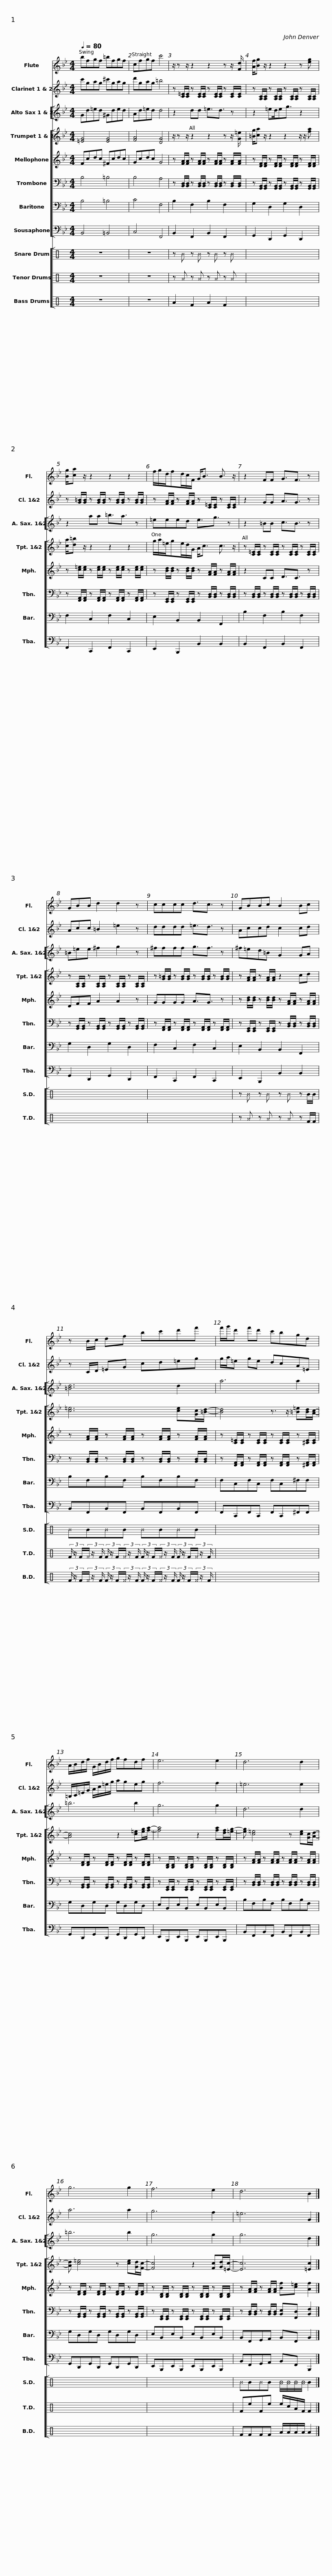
X:1
%%score 1 2 [ 3 ] [ 4 5 6 7 8 ] [ 9 10 11 ]
L:1/8
Q:1/4=80
M:4/4
I:linebreak $
K:Bb
V:1 treble
V:2 treble transpose=-2
V:3 treble transpose=-9
V:4 treble transpose=-2
V:5 treble transpose=-7
V:6 bass
V:7 bass
V:8 bass
V:9 perc
K:none
V:10 perc
K:none
V:11 perc
K:none
V:1
 bfgf =bfgf | cfgf c'4 | z/ z z/ z2 z2 z z/ [Fd]/ | [Af]/[Bg] z/ z2 z2 z [eg] | [Bg]/[ca] z/ z2 z2 z2 | %5
 f/g/d/fd/c/F/ G<B B3/2 z/ | z2 FF G3/2F3/2 z |$ GBB d2 d2 z | cccc d3/2c3/2 z | GBBc B2 Bc | %10
 z B/c/ df bc'd'f' | f'/g'/d' f'd' c'bgd |$ A/B/d/f/ G/B/d/f/ gfdf | e6 e2 | d6 d2 | %15
 g6 g2 | f6 e2 | d6 B2 |] %18
V:2
 c'gag ^c'gag | d'gag =b4 | z [C=E]/[CE]/ z [CE]/[CE]/ z [CE]/[CE]/ z [CE]/[CE]/ | z [A,C]/[A,C]/ z [A,C]/[A,C]/ z [A,C]/[A,C]/ z [A,C]/[A,C]/ | z [G=B]/[GB]/ z [GB]/[GB]/ z [GB]/[GB]/ z [GB]/[GB]/ | %5
 z [FA]/[FA]/ z [FA]/[FA]/ z [C=E]/[CE]/ z [CE]/[CE]/ | z2 GG A3/2G3/2 z |$ Acc =B2 =e2 z | dddd =e3/2d3/2 z | Accd c2 cd | %10
 z C/D/ =EG cd=eg | g/a/=e ge dcA=E |$ =B,/C/=E/G/ A/c/=e/g/ ageg | f6 f2 | =e6 e2 | %15
 a6 a2 | g6 f2 | =e6 G2 |] %18
V:3
 Gd=ed ^Gded | Ad=ed d4 | z2 dd =e3/2d3/2 z | z2 =ed/eg3/2 z2 | z2 aa =b3/2a3/2 z | %5
 =eeed e3/2g3/2 z | z2 =BB c3/2B3/2 z |$ =B=ee ^f2 g2 z | ^ffff g3/2f3/2 z | ^f=ed=B G2 GA | %10
 [=Bd]6 d2 | a6 a2 |$ =b6 b2 | g6 g2 | d6 d2 | %15
 =b6 b2 | g6 g2 | g6 d2 |] %18
V:4
 [=EG]4 [EG]4 | [FA]4 [DG]4 | z/ z z/ z2 z2 z z/ [G=e]/ | [=Bg]/[ca] z/ z2 z2 z/ z/ [fa] | [ca]/[d=b] z/ z2 z2 z2 | %5
 g/a/=e/ge/d/G/ A<c c3/2 z/ | z [C=E]/[CE]/ z [CE]/[CE]/ z [CE]/[CE]/ z [CE]/[CE]/ |$ z [A,C]/[A,C]/ z [A,C]/[A,C]/ z [A,C]/[A,C]/ z [A,C]/[A,C]/ | z [G=B]/[GB]/ z [GB]/[GB]/ z [GB]/[GB]/ z [GB]/[GB]/ | z [FA]/[FA]/ z [FA]/[FA]/ z2 cd | %10
 [c=e]6 [ce][Gc]/[=Bd]/- | [Bd]4 z3/2 z/ [=B=e][Bd]/[Ac]/- |$ [Ac]4 z2 [c=e][eg]/[fa]/- | [fa]4 z2 [fa][df]/[=eg]/- | [eg] [c=e]4 z [ce][Gc]/[Ad]/- | %15
 [Ad] [c=e]4 z [ce][Gd]/[Fc]/- | [Fc]4 z2 [Fc][Gd]/[=Ec]/- | [Ec]6 [=Ec]2 |] %18
V:5
 Fcdc ^Fcdc | Gcdc G4 | z [FA]/[FA]/ z [FA]/[FA]/ z [FA]/[FA]/ z [FA]/[FA]/ | z [DF]/[DF]/ z [DF]/[DF]/ z [DF]/[DF]/ z [DF]/[DF]/ | z [c=e]/[ce]/ z [ce]/[ce]/ z [ce]/[ce]/ z [ce]/[ce]/ | %5
 z [Bd]/[Bd]/ z [Bd]/[Bd]/ z [FA]/[FA]/ z [FA]/[FA]/ | z2 CC D3/2C3/2 z |$ DFF A2 A2 z | GGGG A3/2G3/2 z | z [Bd]/[Bd]/ z [Bd]/[Bd]/ z [FA]/[FA]/ z [FA]/[FA]/ | %10
 z [FA]/[FA]/ z [FA]/[FA]/ z [FA]/[FA]/ z [FA]/[FA]/ | z [C=E]/[CE]/ z [CE]/[CE]/ z [CE]/[CE]/ z [^CE]/[CE]/ |$ z [DF]/[DF]/ z [DF]/[DF]/ z [DF]/[DF]/ z [DF]/[DF]/ | z [B,D]/[B,D]/ z [B,D]/[B,D]/ z [B,D]/[B,D]/ z [B,D]/[B,D]/ | z [FA]/[FA]/ z [FA]/[FA]/ z [FA]/[FA]/ z [FA]/[FA]/ | %15
 z [DF]/[DF]/ z [DF]/[DF]/ z [DF]/[DF]/ z [DF]/[DF]/ | z [B,D]/[B,D]/ z [B,D]/[B,D]/ z [B,D]/[B,D]/ z [B,D]/[B,D]/ | z [FA]/[FA]/ z [FA]/[FA]/ [Bf][c=e] [Af]2 |] %18
V:6
 B,4 =B,4 | B,4 A,4 | z [B,,D,]/[B,,D,]/ z [B,,D,]/[B,,D,]/ z [B,,D,]/[B,,D,]/ z [B,,D,]/[B,,D,]/ | z [G,,B,,]/[G,,B,,]/ z [G,,B,,]/[G,,B,,]/ z [G,,B,,]/[G,,B,,]/ z [G,,B,,]/[G,,B,,]/ | z [F,,A,,]/[F,,A,,]/ z [F,,A,,]/[F,,A,,]/ z [F,,A,,]/[F,,A,,]/ z [F,,A,,]/[F,,A,,]/ | %5
 z [E,,G,,]/[E,,G,,]/ z [E,,G,,]/[E,,G,,]/ z [B,,D,]/[B,,D,]/ z [B,,D,]/[B,,D,]/ | z [B,,D,]/[B,,D,]/ z [B,,D,]/[B,,D,]/ z [B,,D,]/[B,,D,]/ z [B,,D,]/[B,,D,]/ |$ z [G,,B,,]/[G,,B,,]/ z [G,,B,,]/[G,,B,,]/ z [G,,B,,]/[G,,B,,]/ z [G,,B,,]/[G,,B,,]/ | z [F,,A,,]/[F,,A,,]/ z [F,,A,,]/[F,,A,,]/ z [F,,A,,]/[F,,A,,]/ z [F,,A,,]/[F,,A,,]/ | z [E,,G,,]/[E,,G,,]/ z [E,,G,,]/[E,,G,,]/ z [B,,D,]/[B,,D,]/ z [B,,D,]/[B,,D,]/ | %10
 z [B,,D,]/[B,,D,]/ z [B,,D,]/[B,,D,]/ z [B,,D,]/[B,,D,]/ z [B,,D,]/[B,,D,]/ | z [F,,A,,]/[F,,A,,]/ z [F,,A,,]/[F,,A,,]/ z [F,,A,,]/[F,,A,,]/ z [^F,,A,,]/[F,,A,,]/ |$ z [G,,B,,]/[G,,B,,]/ z [G,,B,,]/[G,,B,,]/ z [G,,B,,]/[G,,B,,]/ z [G,,B,,]/[G,,B,,]/ | z [E,,G,,]/[E,,G,,]/ z [E,,G,,]/[E,,G,,]/ z [E,,G,,]/[E,,G,,]/ z [E,,G,,]/[E,,G,,]/ | z [B,,D,]/[B,,D,]/ z [B,,D,]/[B,,D,]/ z [B,,D,]/[B,,D,]/ z [B,,D,]/[B,,D,]/ | %15
 z [G,,B,,]/[G,,B,,]/ z [G,,B,,]/[G,,B,,]/ z [G,,B,,]/[G,,B,,]/ z [G,,B,,]/[G,,B,,]/ | z [E,,G,,]/[E,,G,,]/ z [E,,G,,]/[E,,G,,]/ z [E,,G,,]/[E,,G,,]/ z [E,,G,,]/[E,,G,,]/ | z [B,,D,]/[B,,D,]/ z [B,,D,]/[B,,D,]/ [B,,E,][F,,D,] [B,,F,]2 |] %18
V:7
 B,4 =B,4 | C4 F,4 | B,2 F,2 B,2 F,2 | G,2 D,2 G,2 D,2 | F,2 C,2 F,2 C,2 | %5
 E,2 B,,2 B,,2 F,,2 | B,2 F,2 B,2 F,2 |$ G,2 D,2 G,2 D,2 | F,2 C,2 F,2 C,2 | E,2 B,,2 B,,2 F,,2 | %10
 B,F,B,F, B,F,B,F, | F,C,F,C, F,C,^F,F, |$ G,D,G,D, G,D,G,D, | E,B,,E,B,, E,B,,E,B,, | B,F,B,F, B,F,B,F, | %15
 G,D,G,D, G,D,G,D, | E,B,,E,B,, E,B,,E,B,, | B,,F,,G,,A,, B,,F,, B,,2 |] %18
V:8
 B,,4 =B,,4 | C,4 F,,4 | B,,2 F,,2 B,,2 F,,2 | G,,2 D,,2 G,,2 D,,2 | F,,2 C,,2 F,,2 C,,2 | %5
 E,,2 B,,,2 B,,2 B,,2 | B,,2 F,,2 B,,2 F,,2 |$ G,,2 D,,2 G,,2 D,,2 | F,,2 C,,2 F,,2 C,,2 | E,,2 B,,,2 B,,2 B,,2 | %10
 B,,F,,B,,F,, B,,F,,B,,F,, | F,,C,,F,,C,, F,,C,,^F,,F,, |$ G,,D,,G,,D,, G,,D,,G,,D,, | E,,B,,,E,,B,,, E,,B,,,E,,B,,, | B,,F,,B,,F,, B,,F,,B,,F,, | %15
 G,,D,,G,,D,, G,,D,,G,,D,, | E,,B,,,E,,B,,, E,,B,,,E,,B,,, | B,,F,,G,,A,, B,,F,, B,,,2 |] %18
V:9
[K:C] z8 | z8 | z ^B z ^B z ^B z ^B | x8 | x8 | %5
 x8 | x8 |$ x8 | x8 | z ^B z ^B z ^B z B/B/ | %10
 ^BB^BB ^BB^BB | x8 |$ x8 | x8 | x8 | %15
 x8 | x8 | ^BB^BB _B/_B/_B/_B/ B2 |] %18
V:10
[K:C] z8 | z8 | z ^A z ^A z ^A z ^A | x8 | x8 | %5
 x8 | x8 |$ x8 | x8 | z ^A z ^A z ^A z F/F/ | %10
 (3F/ z/ F/(3^F/ z/ F/ (3F/ z/ F/(3^F/ z/ F/ (3F/ z/ F/(3^F/ z/ F/ (3F/ z/ F/(3^F/ z/ F/ | x8 |$ x8 | x8 | x8 | %15
 x8 | x8 | FeFe e/c/A/F/ F2 |] %18
V:11
[K:C] z8 | z8 | A2 F2 A2 F2 | x8 | x8 | %5
 x8 | x8 |$ x8 | x8 | x8 | %10
 (3F/ z/ F/(3^F/ z/ F/ (3F/ z/ F/(3^F/ z/ F/ (3F/ z/ F/(3^F/ z/ F/ (3F/ z/ F/(3^F/ z/ F/ | x8 |$ x8 | x8 | x8 | %15
 x8 | x8 | FFFF A/A/A/A/ A2 |] %18
